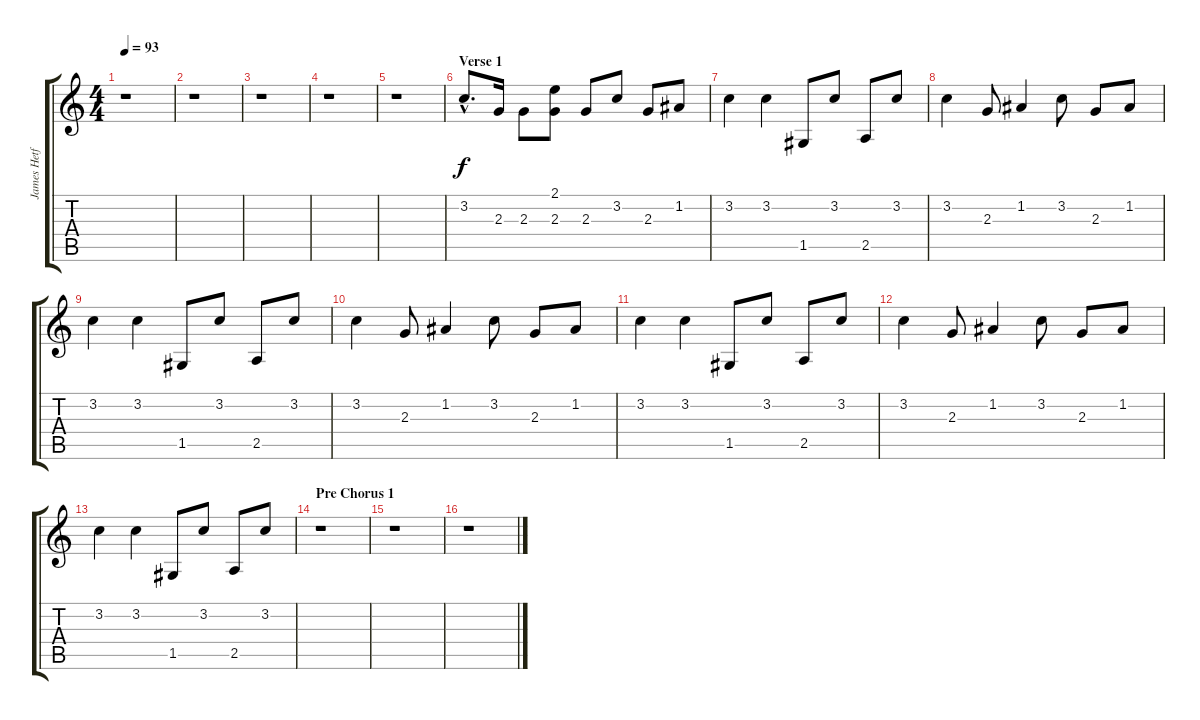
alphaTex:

\track ("James Hetfield Clean" "James Hetf") {instrument electricguitarclean}
\staff {score tabs}
\tuning (D4 A3 F3 C3 G2 C2) {hide}
\ts (4 4)
\tempo 93
\clef g2
\ks c
r.1{dy f} |
r.1 |
r.1 |
r.1 |
r.1 |
\section ("" "Verse 1")
3.2{hac}.8{d} 2.3.16 2.3.8 (2.1 2.3).8 2.3.8 3.2.8 2.3.8 1.2.8 |
3.2.4 3.2.4 1.5.8 3.2.8 2.5.8 3.2.8 |
3.2.4 2.3.8 1.2.4 3.2.8 2.3.8 1.2.8 |
3.2.4 3.2.4 1.5.8 3.2.8 2.5.8 3.2.8 |
3.2.4 2.3.8 1.2.4 3.2.8 2.3.8 1.2.8 |
3.2.4 3.2.4 1.5.8 3.2.8 2.5.8 3.2.8 |
3.2.4 2.3.8 1.2.4 3.2.8 2.3.8 1.2.8 |
3.2.4 3.2.4 1.5.8 3.2.8 2.5.8 3.2.8 |
\section ("" "Pre Chorus 1")
r.1 |
r.1 |
r.1
